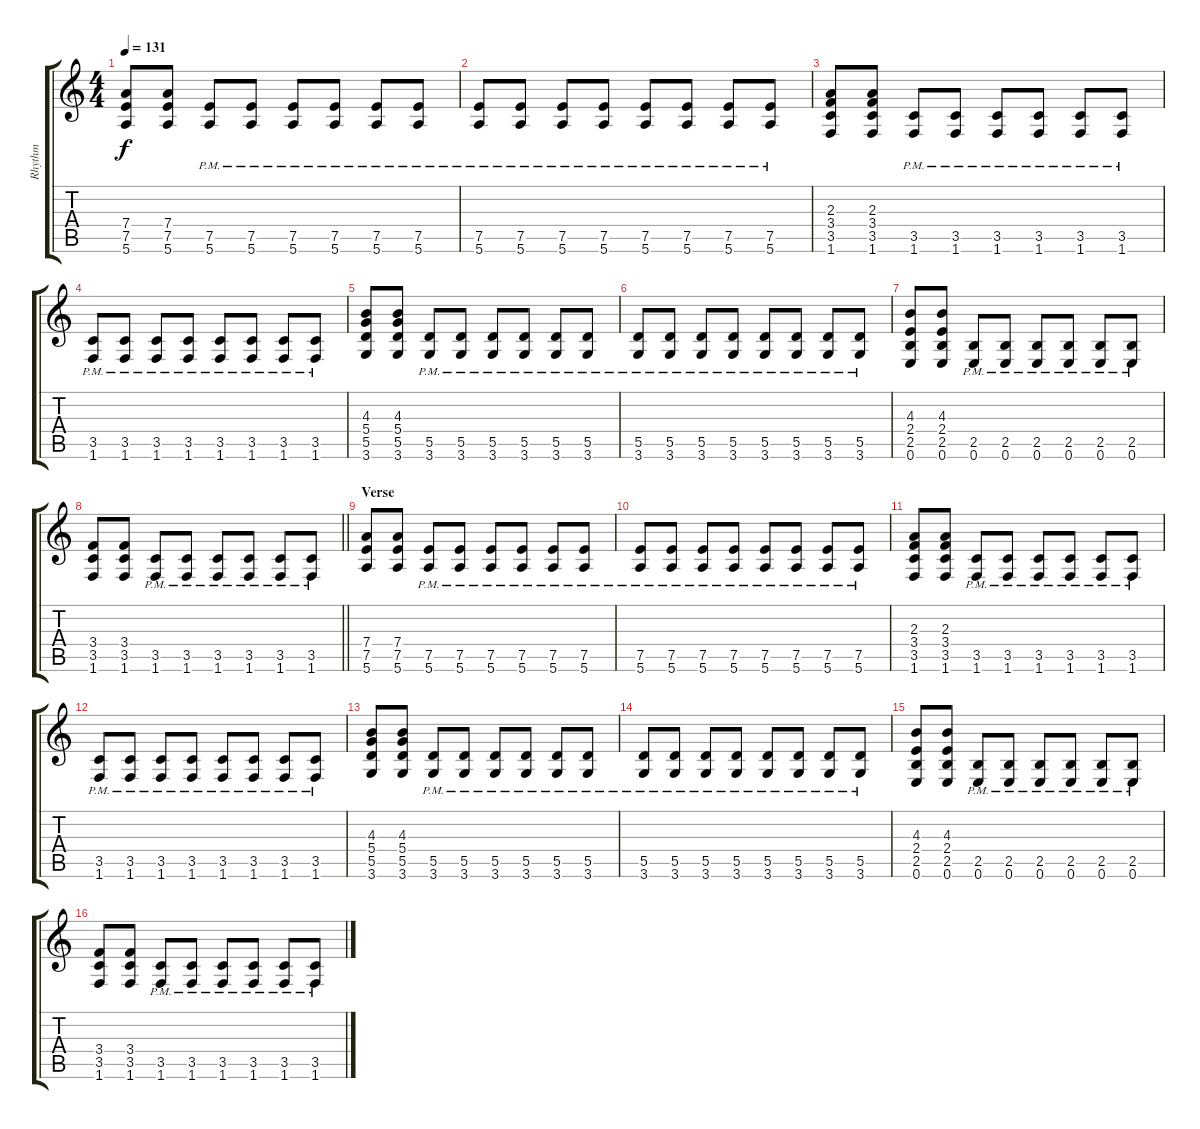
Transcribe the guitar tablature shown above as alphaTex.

\track ("Rhythm" "Rhythm") {instrument overdrivenguitar}
\staff {score tabs}
\tuning (E4 B3 G3 D3 A2 E2) {hide}
\ts (4 4)
\tempo 131
\clef g2
\ks c
(7.4 7.5 5.6).8{dy f} (7.4 7.5 5.6).8 (7.5{pm} 5.6{pm}).8 (7.5{pm} 5.6{pm}).8 (7.5{pm} 5.6{pm}).8 (7.5{pm} 5.6{pm}).8 (7.5{pm} 5.6{pm}).8 (7.5{pm} 5.6{pm}).8 |
(7.5{pm} 5.6{pm}).8 (7.5{pm} 5.6{pm}).8 (7.5{pm} 5.6{pm}).8 (7.5{pm} 5.6{pm}).8 (7.5{pm} 5.6{pm}).8 (7.5{pm} 5.6{pm}).8 (7.5{pm} 5.6{pm}).8 (7.5{pm} 5.6{pm}).8 |
(2.3 3.4 3.5 1.6).8 (2.3 3.4 3.5 1.6).8 (3.5{pm} 1.6{pm}).8 (3.5{pm} 1.6{pm}).8 (3.5{pm} 1.6{pm}).8 (3.5{pm} 1.6{pm}).8 (3.5{pm} 1.6{pm}).8 (3.5{pm} 1.6{pm}).8 |
(3.5{pm} 1.6{pm}).8 (3.5{pm} 1.6{pm}).8 (3.5{pm} 1.6{pm}).8 (3.5{pm} 1.6{pm}).8 (3.5{pm} 1.6{pm}).8 (3.5{pm} 1.6{pm}).8 (3.5{pm} 1.6{pm}).8 (3.5{pm} 1.6{pm}).8 |
(4.3 5.4 5.5 3.6).8 (4.3 5.4 5.5 3.6).8 (5.5{pm} 3.6{pm}).8 (5.5{pm} 3.6{pm}).8 (5.5{pm} 3.6{pm}).8 (5.5{pm} 3.6{pm}).8 (5.5{pm} 3.6{pm}).8 (5.5{pm} 3.6{pm}).8 |
(5.5{pm} 3.6{pm}).8 (5.5{pm} 3.6{pm}).8 (5.5{pm} 3.6{pm}).8 (5.5{pm} 3.6{pm}).8 (5.5{pm} 3.6{pm}).8 (5.5{pm} 3.6{pm}).8 (5.5{pm} 3.6{pm}).8 (5.5{pm} 3.6{pm}).8 |
(4.3 2.4 2.5 0.6).8 (4.3 2.4 2.5 0.6).8 (2.5{pm} 0.6{pm}).8 (2.5{pm} 0.6{pm}).8 (2.5{pm} 0.6{pm}).8 (2.5{pm} 0.6{pm}).8 (2.5{pm} 0.6{pm}).8 (2.5{pm} 0.6{pm}).8 |
\barLineRight lightlight
(3.4 3.5 1.6).8 (3.4 3.5 1.6).8 (3.5{pm} 1.6{pm}).8 (3.5{pm} 1.6{pm}).8 (3.5{pm} 1.6{pm}).8 (3.5{pm} 1.6{pm}).8 (3.5{pm} 1.6{pm}).8 (3.5{pm} 1.6{pm}).8 |
\section ("" "Verse")
(7.4 7.5 5.6).8 (7.4 7.5 5.6).8 (7.5{pm} 5.6{pm}).8 (7.5{pm} 5.6{pm}).8 (7.5{pm} 5.6{pm}).8 (7.5{pm} 5.6{pm}).8 (7.5{pm} 5.6{pm}).8 (7.5{pm} 5.6{pm}).8 |
(7.5{pm} 5.6{pm}).8 (7.5{pm} 5.6{pm}).8 (7.5{pm} 5.6{pm}).8 (7.5{pm} 5.6{pm}).8 (7.5{pm} 5.6{pm}).8 (7.5{pm} 5.6{pm}).8 (7.5{pm} 5.6{pm}).8 (7.5{pm} 5.6{pm}).8 |
(2.3 3.4 3.5 1.6).8 (2.3 3.4 3.5 1.6).8 (3.5{pm} 1.6{pm}).8 (3.5{pm} 1.6{pm}).8 (3.5{pm} 1.6{pm}).8 (3.5{pm} 1.6{pm}).8 (3.5{pm} 1.6{pm}).8 (3.5{pm} 1.6{pm}).8 |
(3.5{pm} 1.6{pm}).8 (3.5{pm} 1.6{pm}).8 (3.5{pm} 1.6{pm}).8 (3.5{pm} 1.6{pm}).8 (3.5{pm} 1.6{pm}).8 (3.5{pm} 1.6{pm}).8 (3.5{pm} 1.6{pm}).8 (3.5{pm} 1.6{pm}).8 |
(4.3 5.4 5.5 3.6).8 (4.3 5.4 5.5 3.6).8 (5.5{pm} 3.6{pm}).8 (5.5{pm} 3.6{pm}).8 (5.5{pm} 3.6{pm}).8 (5.5{pm} 3.6{pm}).8 (5.5{pm} 3.6{pm}).8 (5.5{pm} 3.6{pm}).8 |
(5.5{pm} 3.6{pm}).8 (5.5{pm} 3.6{pm}).8 (5.5{pm} 3.6{pm}).8 (5.5{pm} 3.6{pm}).8 (5.5{pm} 3.6{pm}).8 (5.5{pm} 3.6{pm}).8 (5.5{pm} 3.6{pm}).8 (5.5{pm} 3.6{pm}).8 |
(4.3 2.4 2.5 0.6).8 (4.3 2.4 2.5 0.6).8 (2.5{pm} 0.6{pm}).8 (2.5{pm} 0.6{pm}).8 (2.5{pm} 0.6{pm}).8 (2.5{pm} 0.6{pm}).8 (2.5{pm} 0.6{pm}).8 (2.5{pm} 0.6{pm}).8 |
(3.4 3.5 1.6).8 (3.4 3.5 1.6).8 (3.5{pm} 1.6{pm}).8 (3.5{pm} 1.6{pm}).8 (3.5{pm} 1.6{pm}).8 (3.5{pm} 1.6{pm}).8 (3.5{pm} 1.6{pm}).8 (3.5{pm} 1.6{pm}).8
